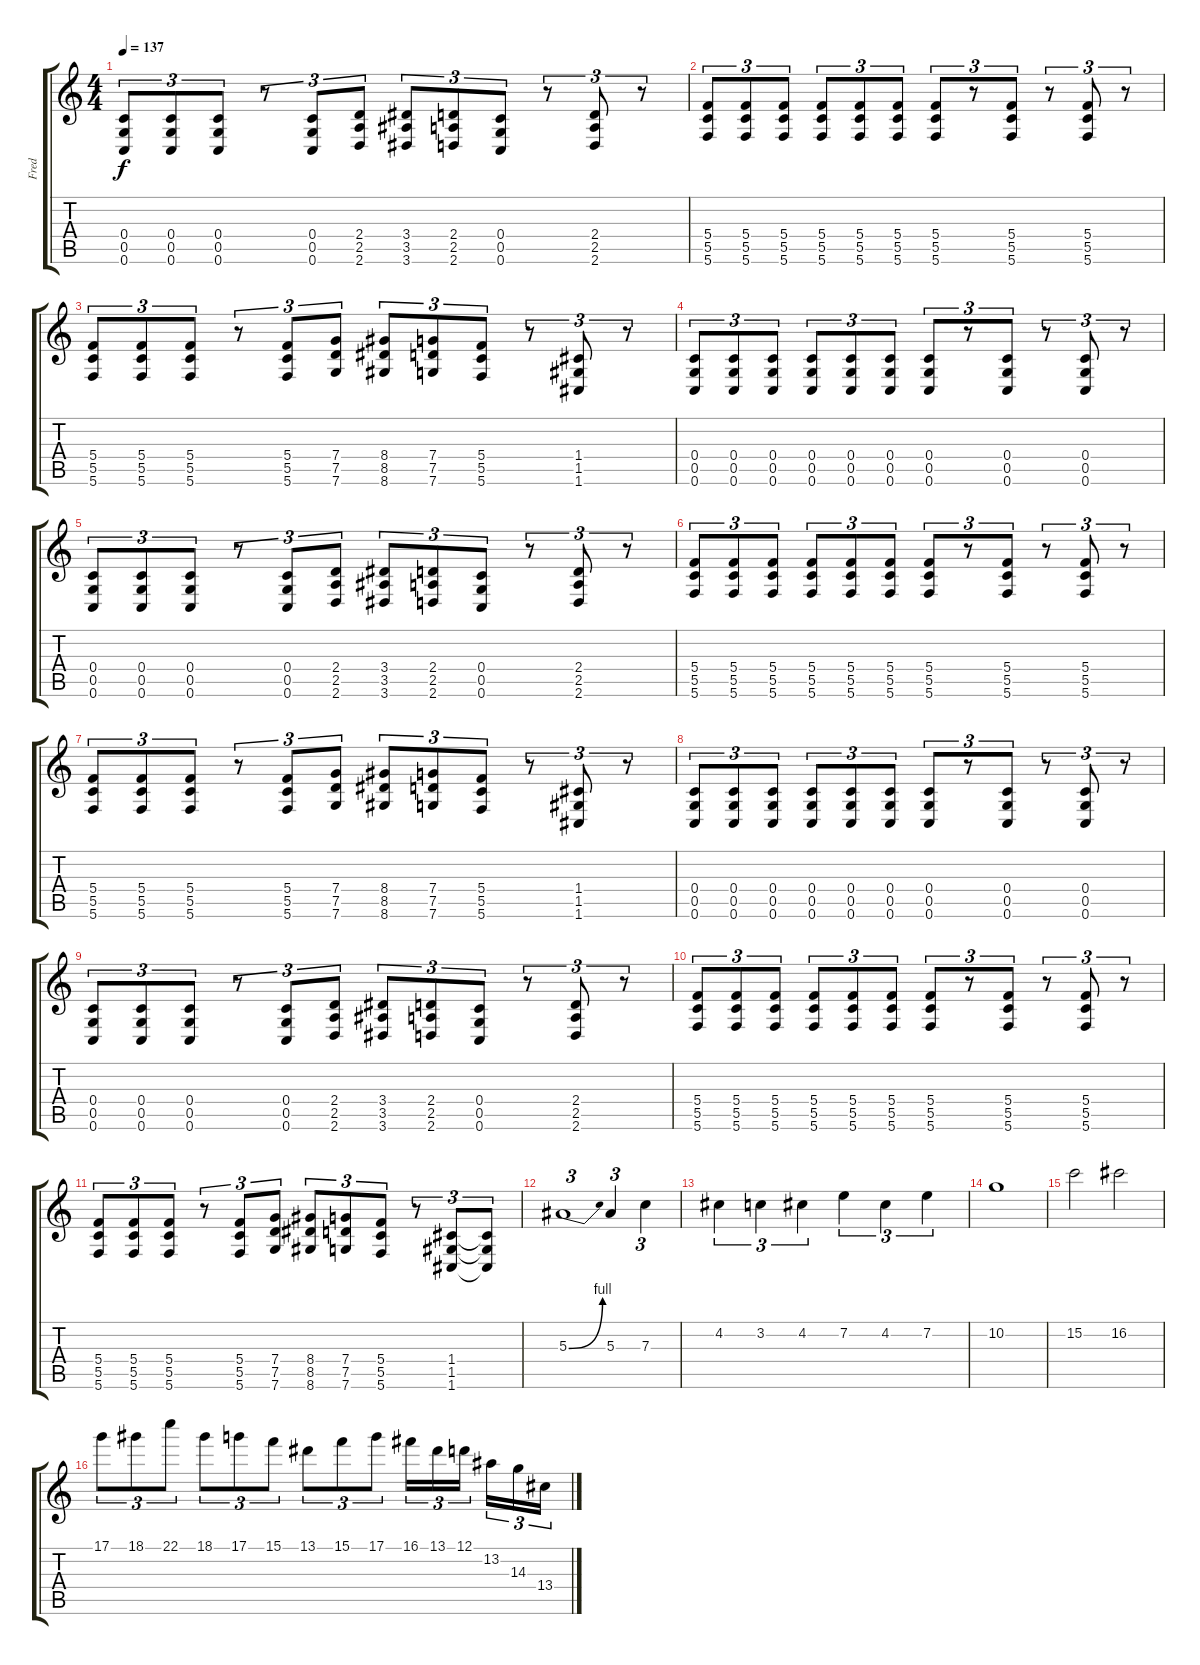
\track ("Fred" "Fred") {instrument acousticguitarsteel}
\staff {score tabs}
\tuning (D4 A3 F3 C3 G2 C2) {hide}
\ts (4 4)
\tempo 137
\clef g2
\ks c
(0.4 0.5 0.6).8{tu (3 2) dy f} (0.4 0.5 0.6).8{tu (3 2)} (0.4 0.5 0.6).8{tu (3 2)} r.8{tu (3 2)} (0.4 0.5 0.6).8{tu (3 2)} (2.4 2.5 2.6).8{tu (3 2)} (3.4 3.5 3.6).8{tu (3 2)} (2.4 2.5 2.6).8{tu (3 2)} (0.4 0.5 0.6).8{tu (3 2)} r.8{tu (3 2)} (2.4 2.5 2.6).8{tu (3 2)} r.8{tu (3 2)} |
(5.4 5.5 5.6).8{tu (3 2)} (5.4 5.5 5.6).8{tu (3 2)} (5.4 5.5 5.6).8{tu (3 2)} (5.4 5.5 5.6).8{tu (3 2)} (5.4 5.5 5.6).8{tu (3 2)} (5.4 5.5 5.6).8{tu (3 2)} (5.4 5.5 5.6).8{tu (3 2)} r.8{tu (3 2)} (5.4 5.5 5.6).8{tu (3 2)} r.8{tu (3 2)} (5.4 5.5 5.6).8{tu (3 2)} r.8{tu (3 2)} |
(5.4 5.5 5.6).8{tu (3 2)} (5.4 5.5 5.6).8{tu (3 2)} (5.4 5.5 5.6).8{tu (3 2)} r.8{tu (3 2)} (5.4 5.5 5.6).8{tu (3 2)} (7.4 7.5 7.6).8{tu (3 2)} (8.4 8.5 8.6).8{tu (3 2)} (7.4 7.5 7.6).8{tu (3 2)} (5.4 5.5 5.6).8{tu (3 2)} r.8{tu (3 2)} (1.4 1.5 1.6).8{tu (3 2)} r.8{tu (3 2)} |
(0.4 0.5 0.6).8{tu (3 2)} (0.4 0.5 0.6).8{tu (3 2)} (0.4 0.5 0.6).8{tu (3 2)} (0.4 0.5 0.6).8{tu (3 2)} (0.4 0.5 0.6).8{tu (3 2)} (0.4 0.5 0.6).8{tu (3 2)} (0.4 0.5 0.6).8{tu (3 2)} r.8{tu (3 2)} (0.4 0.5 0.6).8{tu (3 2)} r.8{tu (3 2)} (0.4 0.5 0.6).8{tu (3 2)} r.8{tu (3 2)} |
(0.4 0.5 0.6).8{tu (3 2)} (0.4 0.5 0.6).8{tu (3 2)} (0.4 0.5 0.6).8{tu (3 2)} r.8{tu (3 2)} (0.4 0.5 0.6).8{tu (3 2)} (2.4 2.5 2.6).8{tu (3 2)} (3.4 3.5 3.6).8{tu (3 2)} (2.4 2.5 2.6).8{tu (3 2)} (0.4 0.5 0.6).8{tu (3 2)} r.8{tu (3 2)} (2.4 2.5 2.6).8{tu (3 2)} r.8{tu (3 2)} |
(5.4 5.5 5.6).8{tu (3 2)} (5.4 5.5 5.6).8{tu (3 2)} (5.4 5.5 5.6).8{tu (3 2)} (5.4 5.5 5.6).8{tu (3 2)} (5.4 5.5 5.6).8{tu (3 2)} (5.4 5.5 5.6).8{tu (3 2)} (5.4 5.5 5.6).8{tu (3 2)} r.8{tu (3 2)} (5.4 5.5 5.6).8{tu (3 2)} r.8{tu (3 2)} (5.4 5.5 5.6).8{tu (3 2)} r.8{tu (3 2)} |
(5.4 5.5 5.6).8{tu (3 2)} (5.4 5.5 5.6).8{tu (3 2)} (5.4 5.5 5.6).8{tu (3 2)} r.8{tu (3 2)} (5.4 5.5 5.6).8{tu (3 2)} (7.4 7.5 7.6).8{tu (3 2)} (8.4 8.5 8.6).8{tu (3 2)} (7.4 7.5 7.6).8{tu (3 2)} (5.4 5.5 5.6).8{tu (3 2)} r.8{tu (3 2)} (1.4 1.5 1.6).8{tu (3 2)} r.8{tu (3 2)} |
(0.4 0.5 0.6).8{tu (3 2)} (0.4 0.5 0.6).8{tu (3 2)} (0.4 0.5 0.6).8{tu (3 2)} (0.4 0.5 0.6).8{tu (3 2)} (0.4 0.5 0.6).8{tu (3 2)} (0.4 0.5 0.6).8{tu (3 2)} (0.4 0.5 0.6).8{tu (3 2)} r.8{tu (3 2)} (0.4 0.5 0.6).8{tu (3 2)} r.8{tu (3 2)} (0.4 0.5 0.6).8{tu (3 2)} r.8{tu (3 2)} |
(0.4 0.5 0.6).8{tu (3 2)} (0.4 0.5 0.6).8{tu (3 2)} (0.4 0.5 0.6).8{tu (3 2)} r.8{tu (3 2)} (0.4 0.5 0.6).8{tu (3 2)} (2.4 2.5 2.6).8{tu (3 2)} (3.4 3.5 3.6).8{tu (3 2)} (2.4 2.5 2.6).8{tu (3 2)} (0.4 0.5 0.6).8{tu (3 2)} r.8{tu (3 2)} (2.4 2.5 2.6).8{tu (3 2)} r.8{tu (3 2)} |
(5.4 5.5 5.6).8{tu (3 2)} (5.4 5.5 5.6).8{tu (3 2)} (5.4 5.5 5.6).8{tu (3 2)} (5.4 5.5 5.6).8{tu (3 2)} (5.4 5.5 5.6).8{tu (3 2)} (5.4 5.5 5.6).8{tu (3 2)} (5.4 5.5 5.6).8{tu (3 2)} r.8{tu (3 2)} (5.4 5.5 5.6).8{tu (3 2)} r.8{tu (3 2)} (5.4 5.5 5.6).8{tu (3 2)} r.8{tu (3 2)} |
(5.4 5.5 5.6).8{tu (3 2)} (5.4 5.5 5.6).8{tu (3 2)} (5.4 5.5 5.6).8{tu (3 2)} r.8{tu (3 2)} (5.4 5.5 5.6).8{tu (3 2)} (7.4 7.5 7.6).8{tu (3 2)} (8.4 8.5 8.6).8{tu (3 2)} (7.4 7.5 7.6).8{tu (3 2)} (5.4 5.5 5.6).8{tu (3 2)} r.8{tu (3 2)} (1.4 1.5 1.6).8{tu (3 2)} (1.4{t} 1.5{t} 1.6{t}).8{tu (3 2)} |
5.3{be (bend 0 0 60 4)}.1{tu (3 2)} 5.3.4{tu (3 2)} 7.3.4{tu (3 2)} |
4.2.4{tu (3 2)} 3.2.4{tu (3 2)} 4.2.4{tu (3 2)} 7.2.4{tu (3 2)} 4.2.4{tu (3 2)} 7.2.4{tu (3 2)} |
10.2.1 |
15.2.2 16.2.2 |
17.1.8{tu (3 2)} 18.1.8{tu (3 2)} 22.1.8{tu (3 2)} 18.1.8{tu (3 2)} 17.1.8{tu (3 2)} 15.1.8{tu (3 2)} 13.1.8{tu (3 2)} 15.1.8{tu (3 2)} 17.1.8{tu (3 2)} 16.1.16{tu (3 2)} 13.1.16{tu (3 2)} 12.1.16{tu (3 2)} 13.2.16{tu (3 2)} 14.3.16{tu (3 2)} 13.4.16{tu (3 2)}
